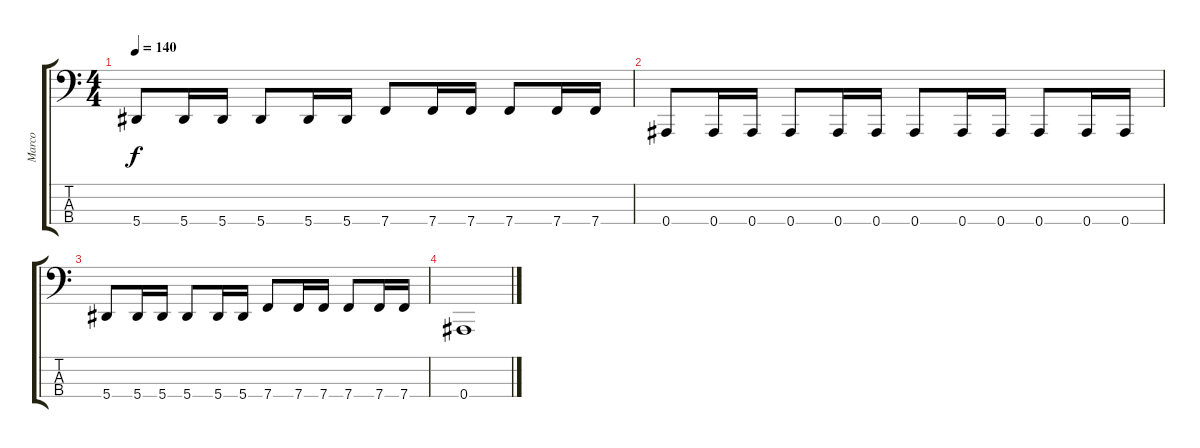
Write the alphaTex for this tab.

\track ("Marco" "Marco") {instrument electricbasspick}
\staff {score tabs}
\tuning (Eb2 Bb1 F1 Bb0) {hide}
\ts (4 4)
\tempo 140
\clef f4
\ks c
5.4.8{dy f} 5.4.16 5.4.16 5.4.8 5.4.16 5.4.16 7.4.8 7.4.16 7.4.16 7.4.8 7.4.16 7.4.16 |
0.4.8 0.4.16 0.4.16 0.4.8 0.4.16 0.4.16 0.4.8 0.4.16 0.4.16 0.4.8 0.4.16 0.4.16 |
5.4.8 5.4.16 5.4.16 5.4.8 5.4.16 5.4.16 7.4.8 7.4.16 7.4.16 7.4.8 7.4.16 7.4.16 |
0.4.1
